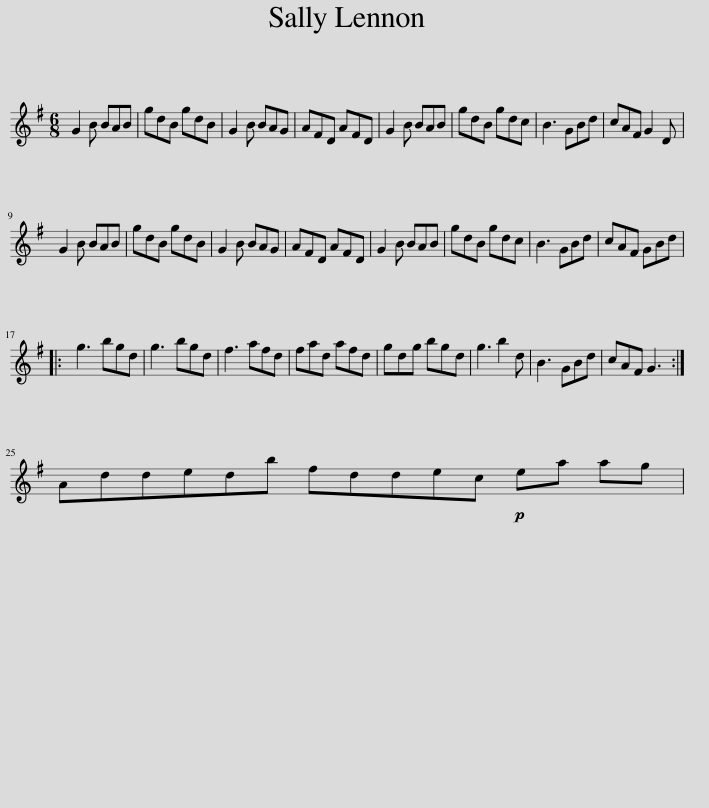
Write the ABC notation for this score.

X:1
L:1/8
M:6/8
I:linebreak $
K:G
V:1 treble
V:1
 G2 B BAB | gdB gdB | G2 B BAG | AFD AFD | G2 B BAB | %5
 gdB gdc | B3 GBd | cAF G2 D |$ G2 B BAB | gdB gdB | %10
 G2 B BAG | AFD AFD | G2 B BAB | gdB gdc | B3 GBd | %15
 cAF GBd |:$ g3 bgd | g3 bgd | f3 afd | fad afd | %20
 gdg bgd | g3 b2 d | B3 GBd | cAF G3 :|$ Addedb fddec!p! ea ag | %25
